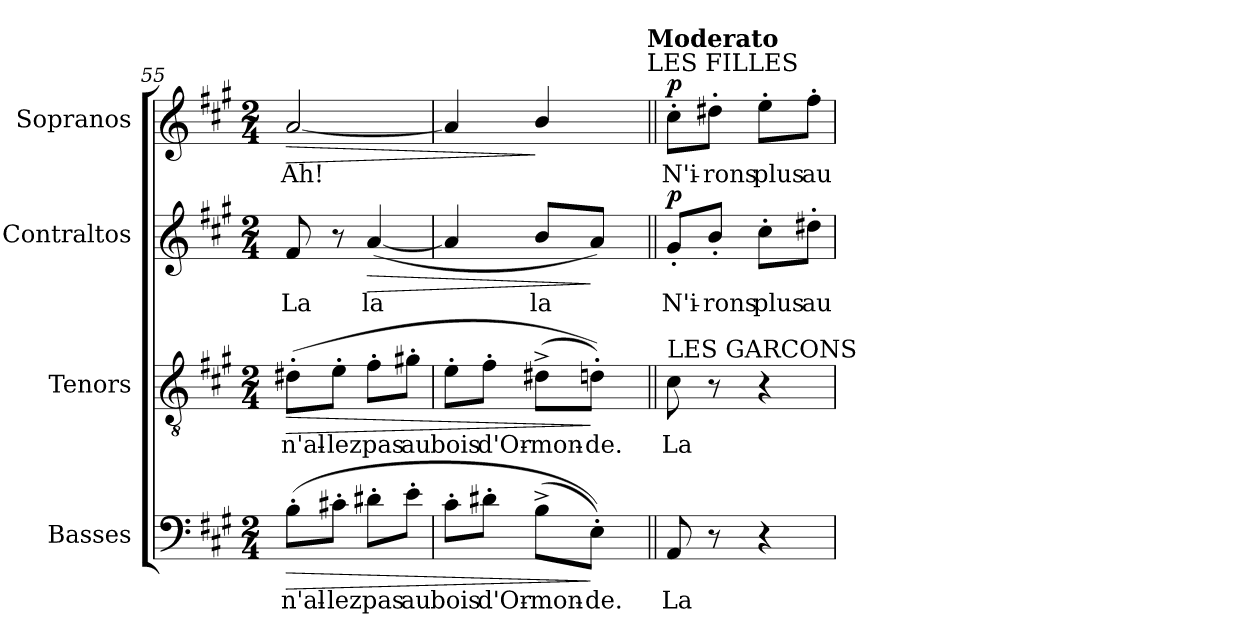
**kern	**text	**dynam	**kern	**text	**dynam	**kern	**text	**dynam	**kern	**text	**dynam
*part4	*part4	*part4	*part3	*part3	*part3	*part2	*part2	*part2	*part1	*part1	*part1
*staff4	*staff4	*staff4	*staff3	*staff3	*staff3	*staff2	*staff2	*staff2	*staff1	*staff1	*staff1
*I"Basses	*	*	*I"Tenors	*	*	*I"Contraltos	*	*	*I"Sopranos	*	*
*I'B.	*	*	*I'T.	*	*	*I'C.	*	*	*I'S.	*	*
!!LO:LB:g=z
*clefF4	*	*	*clefGv2	*	*	*clefG2	*	*	*clefG2	*	*
*	*	*	*ITrd7c12	*	*	*	*	*	*	*	*
*k[f#c#g#]	*	*	*k[f#c#g#]	*	*	*k[f#c#g#]	*	*	*k[f#c#g#]	*	*
*A:	*	*	*A:	*	*	*A:	*	*	*A:	*	*
*M2/4	*	*	*M2/4	*	*	*M2/4	*	*	*M2/4	*	*
=55	=55	=55	=55	=55	=55	=55	=55	=55	=55	=55	=55
!	!LO:LY:b:color=#000000	!LO:HP:b	!	!	!	!	!	!	!	!	!
!	!	!	!	!LO:LY:b:color=#000000	!LO:HP:b	!	!	!	!	!	!
!	!	!	!	!	!	!	!LO:LY:b:color=#000000	!	!	!	!
!	!	!	!	!	!	!	!	!	!	!LO:LY:b:color=#000000	!LO:HP:b
(8B'i\L	n'al-	>	(8D#X'i\L	n'al-	>	8f#i/	La	.	[2ai/	Ah!	>
!	!LO:LY:b:color=#000000	!	!	!	!	!	!	!	!	!	!
!	!	!	!	!LO:LY:b:color=#000000	!	!	!	!	!	!	!
8c#X'i\J	-lez	.	8E'i\J	-lez	.	8r	.	.	.	.	.
!	!LO:LY:b:color=#000000	!	!	!	!	!	!	!	!	!	!
!	!	!	!	!LO:LY:b:color=#000000	!	!	!	!	!	!	!
!	!	!	!	!	!	!	!LO:LY:b:color=#000000	!LO:HP:b	!	!	!
8d#X'i\L	pas	.	8F#'i\L	pas	.	([4ai/	la	>	.	.	.
!	!LO:LY:b:color=#000000	!	!	!	!	!	!	!	!	!	!
!	!	!	!	!LO:LY:b:color=#000000	!	!	!	!	!	!	!
8e'i\J	au	.	8G#X'i\J	au	.	.	.	.	.	.	.
=56	=56	=56	=56	=56	=56	=56	=56	=56	=56	=56	=56
!	!LO:LY:b:color=#000000	!	!	!	!	!	!	!	!	!	!
!	!	!	!	!LO:LY:b:color=#000000	!	!	!	!	!	!	!
*	*	*	*	*	*	*	*	*	*^	*	*
8c#'i\L	bois	.	8E'i\L	bois	.	4ai/]	.	.	4ai/]	4ryy	.	.
!	!LO:LY:b:color=#000000	!	!	!	!	!	!	!	!	!	!	!
!	!	!	!	!LO:LY:b:color=#000000	!	!	!	!	!	!	!	!
8d#X'i\J	d'Or-	.	8F#'i\J	d'Or-	.	.	.	.	.	.	.	.
!	!LO:LY:b:color=#000000	!	!	!	!	!	!	!	!	!	!	!
!	!	!	!	!LO:LY:b:color=#000000	!	!	!	!	!	!	!	!
!	!	!	!	!	!	!	!LO:LY:b:color=#000000	!	!	!	!	!
(8B^i\L	-mon-	.	(8D#X^i\L	-mon-	.	8bi/L	la	.	4bi/	8ryy	.	]
!	!LO:LY:b:color=#000000	!	!	!	!	!	!	!	!	!	!	!
!	!	!	!	!LO:LY:b:color=#000000	!	!	!	!	!	!	!	!
8E'i\J))	-de.	]	8Dn'i\J))	-de.	]	8ai/J)	.	]	.	16ryy	.	.
.	.	.	.	.	.	.	.	.	.	32ryy	.	.
.	.	.	.	.	.	.	.	.	.	64ryy	.	.
.	.	.	.	.	.	.	.	.	.	128...ryy	.	.
*	*	*	*	*	*	*	*	*	*MM100	*	*	*
!	!	!	!	!	!	!	!	!	!	!LO:TX:a:t=LES FILLES	!	!
!	!	!	!	!	!	!	!	!	!	!LO:TX:a:B:t=Moderato	!	!
.	.	.	.	.	.	.	.	.	.	1024ryy	.	.
*	*	*	*	*	*	*	*	*	*v	*v	*	*
=57||	=57||	=57||	=57||	=57||	=57||	=57||	=57||	=57||	=57||	=57||	=57||
*	*	*	*	*	*	*	*	*	*^	*	*
!	!LO:LY:b:color=#000000	!	!	!	!	!	!	!	!	!	!	!
*	*	*	*	*	*	*	*	*	*v	*v	*	*
*	*	*	*	*	*	*	*	*	*^	*	*
!	!	!	!	!LO:LY:b:color=#000000	!	!	!	!	!	!	!	!
*	*	*	*	*	*	*	*	*	*v	*v	*	*
*	*	*	*	*	*	*	*	*	*^	*	*
!	!	!	!	!	!	!	!LO:LY:b:color=#000000	!	!	!	!	!
*	*	*	*	*	*	*	*	*	*v	*v	*	*
*	*	*	*	*	*	*	*	*	*^	*	*
!	!	!	!LO:TX:a:t=LES GARCONS	!	!	!	!	!	!	!	!	!
!	!	!	!	!	!	!	!	!	!	!	!LO:LY:b:color=#000000	!
*	*	*	*	*	*	*	*	*	*v	*v	*	*
8AAi/	La	.	8C#i\	La	.	8g#'i/L	N'i-	p	8cc#'i\L	N'i-	p
!	!	!	!	!	!	!	!LO:LY:b:color=#000000	!	!	!	!
!	!	!	!	!	!	!	!	!	!	!LO:LY:b:color=#000000	!
8r	.	.	8r	.	.	8b'i/J	-rons	.	8dd#X'i\J	-rons	.
!	!	!	!	!	!	!	!LO:LY:b:color=#000000	!	!	!	!
!	!	!	!	!	!	!	!	!	!	!LO:LY:b:color=#000000	!
4r	.	.	4r	.	.	8cc#'i\L	plus	.	8ee'i\L	plus	.
!	!	!	!	!	!	!	!LO:LY:b:color=#000000	!	!	!	!
!	!	!	!	!	!	!	!	!	!	!LO:LY:b:color=#000000	!
.	.	.	.	.	.	8dd#X'i\J	au	.	8ff#'i\J	au	.
=	=	=	=	=	=	=	=	=	=	=	=
*-	*-	*-	*-	*-	*-	*-	*-	*-	*-	*-	*-
